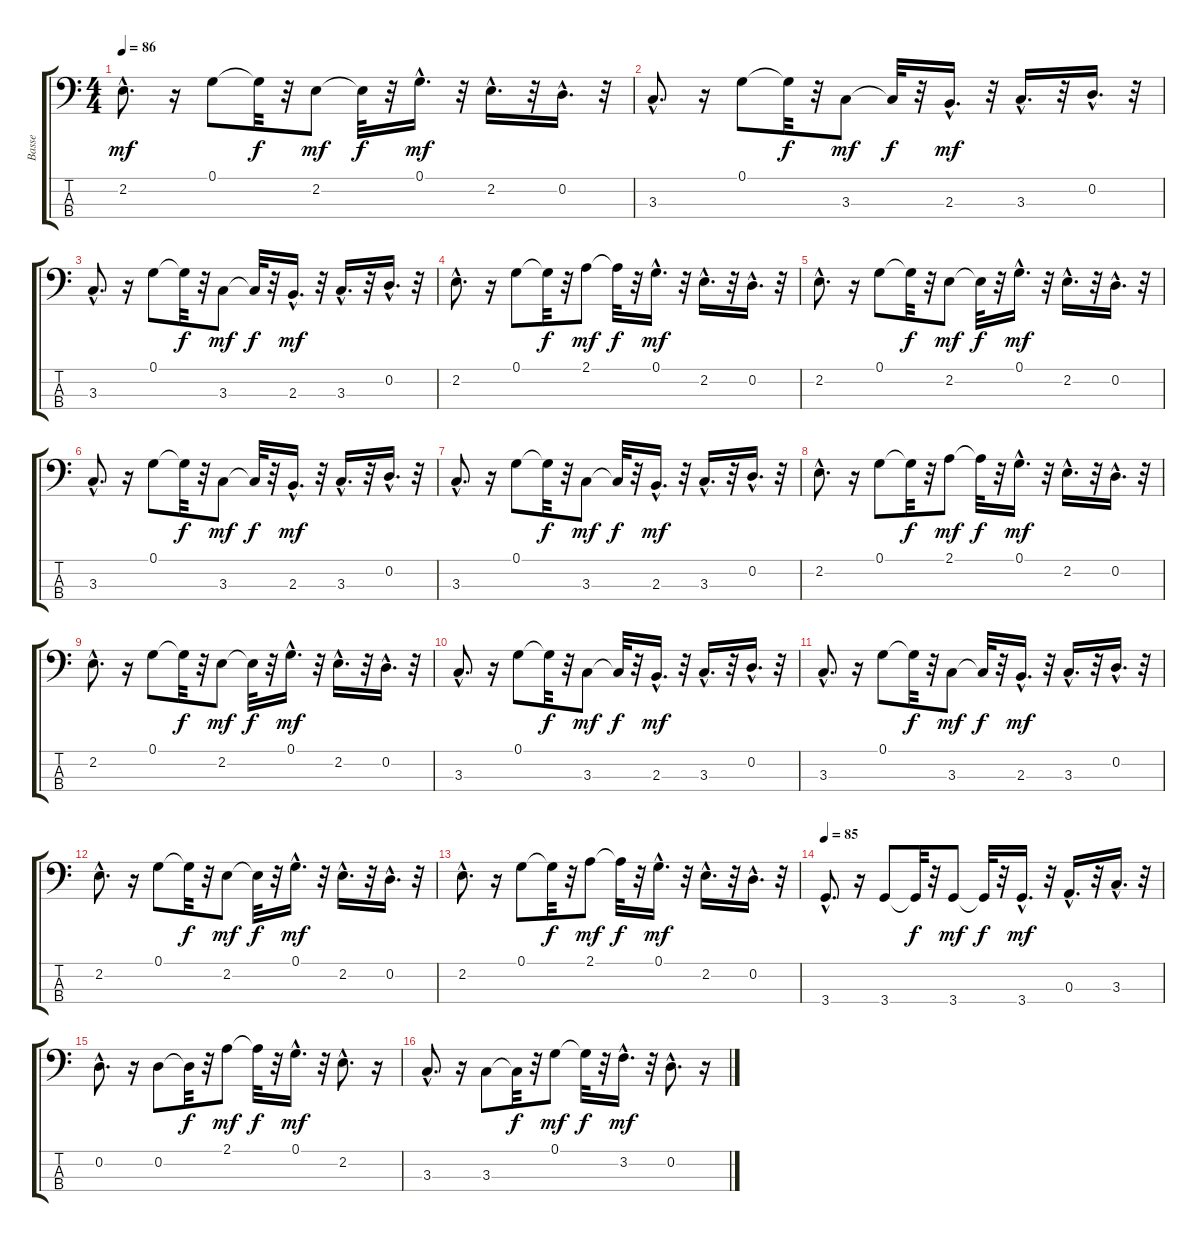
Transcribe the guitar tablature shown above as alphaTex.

\track ("Basse" "Basse") {instrument acousticbass}
\staff {score tabs}
\tuning (G2 D2 A1 E1) {hide}
\ts (4 4)
\tempo 86
\clef f4
\ks c
2.2{hac}.8{d dy mf} r.16 0.1.8 0.1{t}.32{dy f} r.32 2.2.8{dy mf} 2.2{t}.32{dy f} r.32 0.1{hac}.16{d dy mf} r.32 2.2{hac}.16{d} r.32 0.2{hac}.16{d} r.32 |
3.3{hac}.8{d} r.16 0.1.8 0.1{t}.32{dy f} r.32 3.3.8{dy mf} 3.3{t}.32{dy f} r.32 2.3{hac}.16{d dy mf} r.32 3.3{hac}.16{d} r.32 0.2{hac}.16{d} r.32 |
3.3{hac}.8{d} r.16 0.1.8 0.1{t}.32{dy f} r.32 3.3.8{dy mf} 3.3{t}.32{dy f} r.32 2.3{hac}.16{d dy mf} r.32 3.3{hac}.16{d} r.32 0.2{hac}.16{d} r.32 |
2.2{hac}.8{d} r.16 0.1.8 0.1{t}.32{dy f} r.32 2.1.8{dy mf} 2.1{t}.32{dy f} r.32 0.1{hac}.16{d dy mf} r.32 2.2{hac}.16{d} r.32 0.2{hac}.16{d} r.32 |
2.2{hac}.8{d} r.16 0.1.8 0.1{t}.32{dy f} r.32 2.2.8{dy mf} 2.2{t}.32{dy f} r.32 0.1{hac}.16{d dy mf} r.32 2.2{hac}.16{d} r.32 0.2{hac}.16{d} r.32 |
3.3{hac}.8{d} r.16 0.1.8 0.1{t}.32{dy f} r.32 3.3.8{dy mf} 3.3{t}.32{dy f} r.32 2.3{hac}.16{d dy mf} r.32 3.3{hac}.16{d} r.32 0.2{hac}.16{d} r.32 |
3.3{hac}.8{d} r.16 0.1.8 0.1{t}.32{dy f} r.32 3.3.8{dy mf} 3.3{t}.32{dy f} r.32 2.3{hac}.16{d dy mf} r.32 3.3{hac}.16{d} r.32 0.2{hac}.16{d} r.32 |
2.2{hac}.8{d} r.16 0.1.8 0.1{t}.32{dy f} r.32 2.1.8{dy mf} 2.1{t}.32{dy f} r.32 0.1{hac}.16{d dy mf} r.32 2.2{hac}.16{d} r.32 0.2{hac}.16{d} r.32 |
2.2{hac}.8{d} r.16 0.1.8 0.1{t}.32{dy f} r.32 2.2.8{dy mf} 2.2{t}.32{dy f} r.32 0.1{hac}.16{d dy mf} r.32 2.2{hac}.16{d} r.32 0.2{hac}.16{d} r.32 |
3.3{hac}.8{d} r.16 0.1.8 0.1{t}.32{dy f} r.32 3.3.8{dy mf} 3.3{t}.32{dy f} r.32 2.3{hac}.16{d dy mf} r.32 3.3{hac}.16{d} r.32 0.2{hac}.16{d} r.32 |
3.3{hac}.8{d} r.16 0.1.8 0.1{t}.32{dy f} r.32 3.3.8{dy mf} 3.3{t}.32{dy f} r.32 2.3{hac}.16{d dy mf} r.32 3.3{hac}.16{d} r.32 0.2{hac}.16{d} r.32 |
2.2{hac}.8{d} r.16 0.1.8 0.1{t}.32{dy f} r.32 2.2.8{dy mf} 2.2{t}.32{dy f} r.32 0.1{hac}.16{d dy mf} r.32 2.2{hac}.16{d} r.32 0.2{hac}.16{d} r.32 |
2.2{hac}.8{d} r.16 0.1.8 0.1{t}.32{dy f} r.32 2.1.8{dy mf} 2.1{t}.32{dy f} r.32 0.1{hac}.16{d dy mf} r.32 2.2{hac}.16{d} r.32 0.2{hac}.16{d} r.32 |
\tempo 85
3.4{hac}.8{d} r.16 3.4.8 3.4{t}.32{dy f} r.32 3.4.8{dy mf} 3.4{t}.32{dy f} r.32 3.4{hac}.16{d dy mf} r.32 0.3{hac}.16{d} r.32 3.3{hac}.16{d} r.32 |
0.2{hac}.8{d} r.16 0.2.8 0.2{t}.32{dy f} r.32 2.1.8{dy mf} 2.1{t}.32{dy f} r.32 0.1{hac}.16{d dy mf} r.32 2.2{hac}.8{d} r.16 |
3.3{hac}.8{d} r.16 3.3.8 3.3{t}.32{dy f} r.32 0.1.8{dy mf} 0.1{t}.32{dy f} r.32 3.2{hac}.16{d dy mf} r.32 0.2{hac}.8{d} r.16
